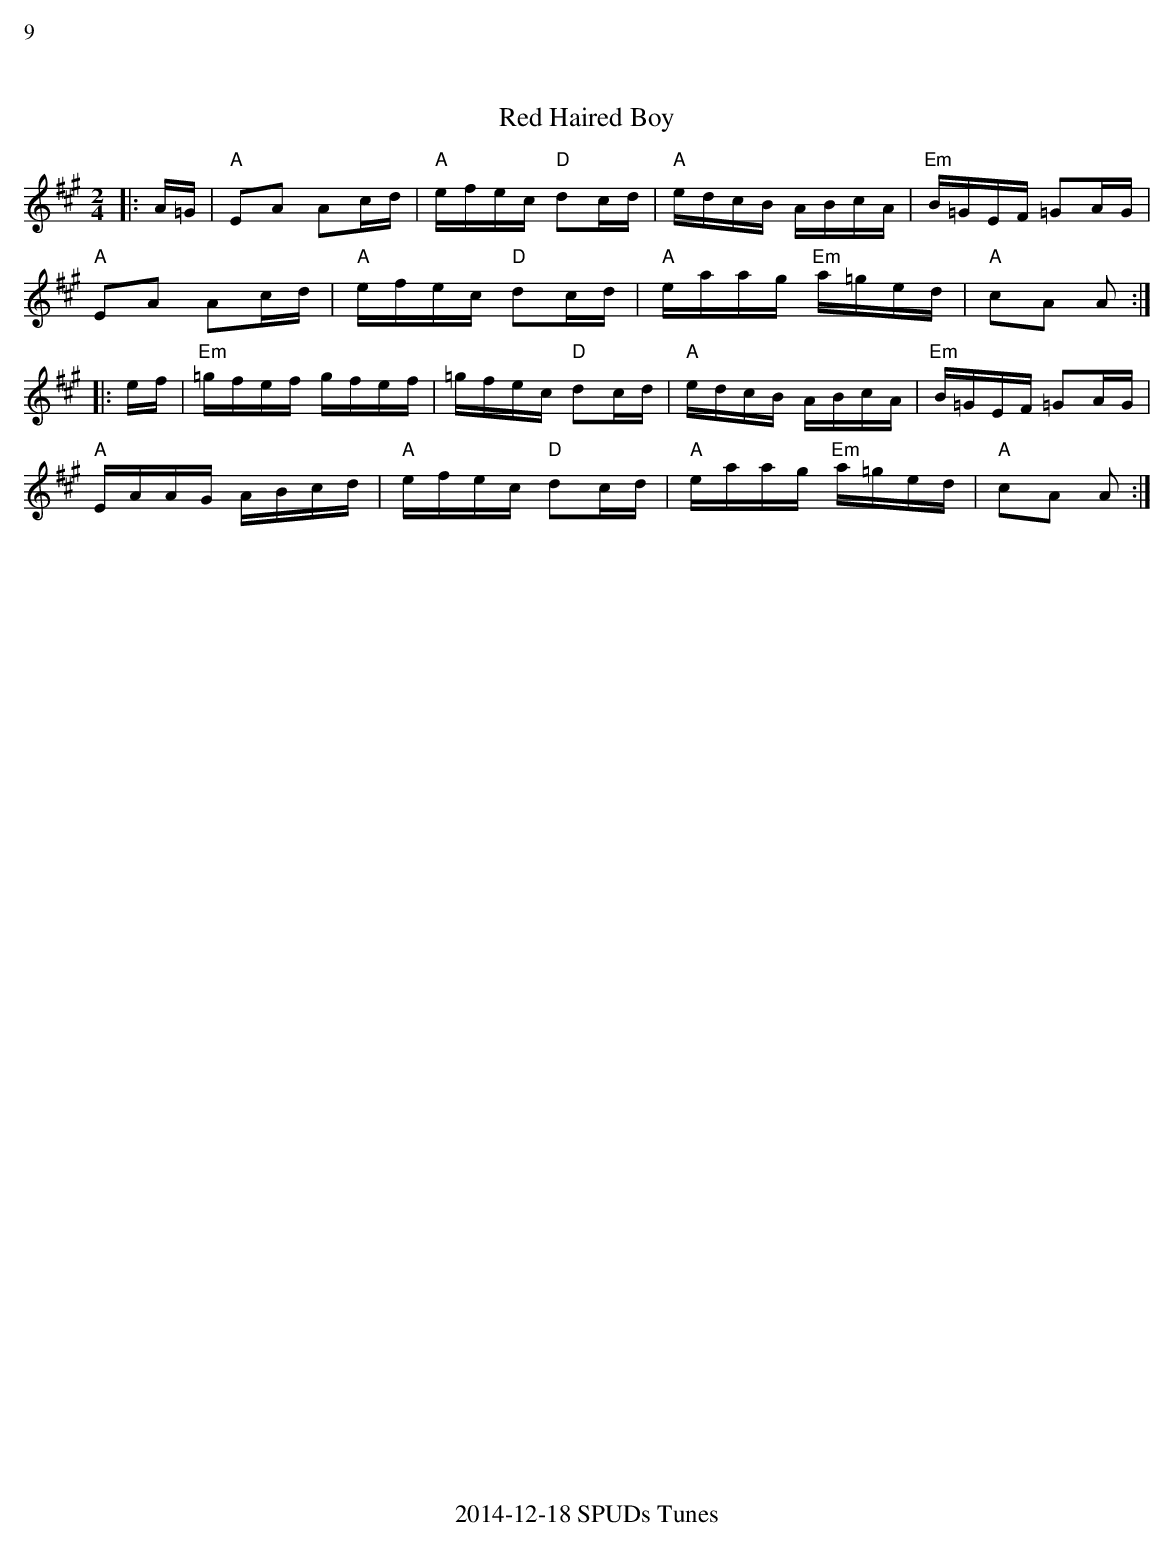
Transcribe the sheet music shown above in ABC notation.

X:1
%%text 9
T:Red Haired Boy
M:2/4
K:A
|:A=G|"A"E2A2 A2cd|"A"efec "D"d2cd|"A"edcB ABcA|"Em"B=GEF =G2AG|
"A"E2A2 A2cd|"A"efec "D"d2cd|"A"eaag "Em"a=ged|"A"c2A2 A2:|
|:ef|"Em"=gfef gfef|=gfec "D"d2cd|"A"edcB ABcA|"Em"B=GEF =G2AG|
"A"EAAG ABcd|"A"efec "D"d2cd|"A"eaag "Em"a=ged|"A"c2A2 A2:|
